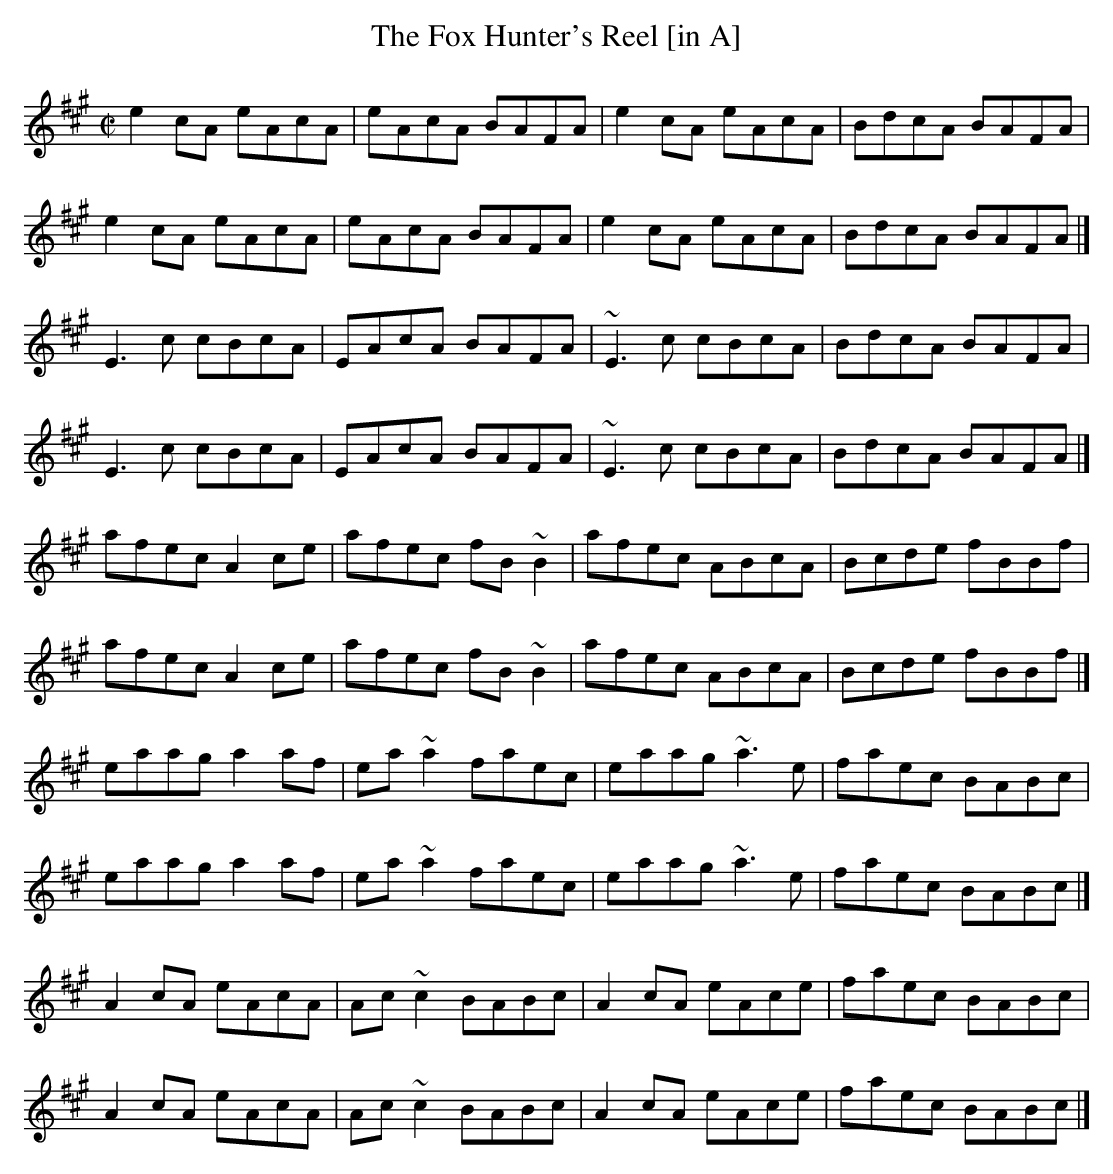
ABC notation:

X:1
T:Fox Hunter's Reel [in A], The
M:C|
L:1/8
K:A
e2cA eAcA|eAcA BAFA|e2cA eAcA|BdcA BAFA|!
e2cA eAcA|eAcA BAFA|e2cA eAcA|BdcA BAFA|]!
E3c cBcA|EAcA BAFA|~E3c cBcA|BdcA BAFA|!
E3c cBcA|EAcA BAFA|~E3c cBcA|BdcA BAFA|]!
afec A2ce|afec fB~B2|afec ABcA|Bcde fBBf|!
afec A2ce|afec fB~B2|afec ABcA|Bcde fBBf|]!
eaag a2af|ea~a2 faec|eaag ~a3e|faec BABc|!
eaag a2af|ea~a2 faec|eaag ~a3e|faec BABc|]!
A2cA eAcA|Ac~c2 BABc|A2cA eAce|faec BABc|!
A2cA eAcA|Ac~c2 BABc|A2cA eAce|faec BABc|]!
